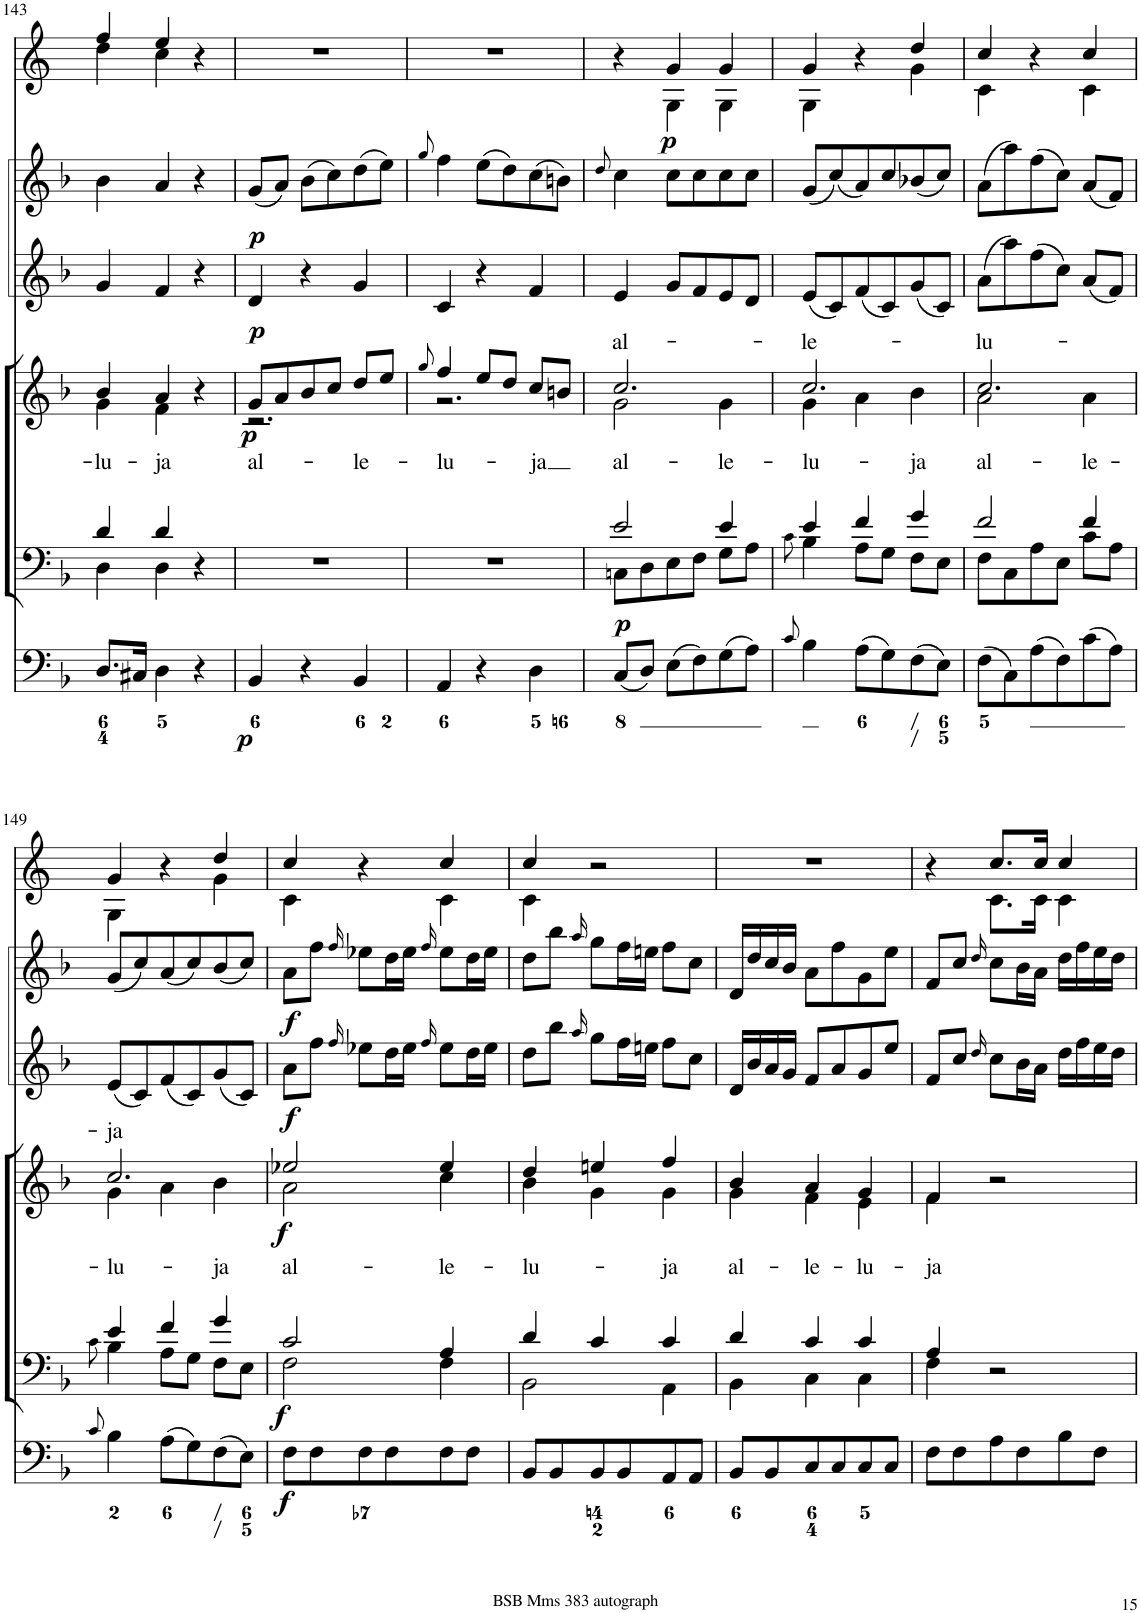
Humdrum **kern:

**kern	**dynam	**kern	**dynam	**kern	**text	**dynam	**kern	**dynam	**kern	**dynam	**kern	**dynam
*part6	*part6	*part5	*part5	*part4	*part4	*part4	*part3	*part3	*part2	*part2	*part1	*part1
*staff6	*staff6	*staff5	*staff5	*staff4	*staff4	*staff4	*staff3	*staff3	*staff2	*staff2	*staff1	*staff1
*I"Organ	*	*I"Voice	*	*I"Voice	*	*	*I"Violin	*	*I"Violini	*	*I"Corni in F	*
*	*	*	*	*	*	*	*I'Vln	*	*I'Vln	*	*	*
!!LO:PB:g=z
*clefF4	*	*clefF4	*	*clefG2	*	*	*clefG2	*	*clefG2	*	*clefG2	*
*	*	*	*	*	*	*	*	*	*	*	*Trd4c7	*
*k[b-]	*	*k[b-]	*	*k[b-]	*	*	*k[b-]	*	*k[b-]	*	*k[]	*
*M3/4	*	*M3/4	*	*M3/4	*	*	*M3/4	*	*M3/4	*	*M3/4	*
=143	=143	=143	=143	=143	=143	=143	=143	=143	=143	=143	=143	=143
*	*	*^	*	*	*	*	*	*	*	*	*	*
!	!	!	!	!	!	!LO:LY:b	!	!	!	!	!	!	!
*	*	*	*	*	*^	*	*	*	*	*	*	*^	*
8.D/L	.	4d/	4D\	.	4b-/	4g\	-lu-	.	4g/	.	4b-\	.	4ff/	4dd\	.
16C#X/Jk	.	.	.	.	.	.	.	.	.	.	.	.	.	.	.
!	!	!	!	!	!	!	!LO:LY:b	!	!	!	!	!	!	!	!
4D\	.	4d/	4D\	.	4a/	4f\	-ja	.	4f/	.	4a/	.	4ee/	4cc\	.
4r	.	4r	4ryy	.	4r	4ryy	.	.	4r	.	4r	.	4r	4ryy	.
=144	=144	=144	=144	=144	=144	=144	=144	=144	=144	=144	=144	=144	=144	=144	=144
!	!LO:DY:b	!	!	!	!	!	!LO:LY:b	!LO:DY:b	!	!LO:DY:b	!	!LO:DY:b	!	!	!
*	*	*v	*v	*	*	*	*	*	*	*	*	*	*v	*v	*
4BB-/	p	2.r	.	8g/L	2.r	al-	p	4d/	p	(8g/L	p	2.r	.
.	.	.	.	8a/	.	.	.	.	.	8a/J)	.	.	.
4r	.	.	.	8b-/	.	.	.	4r	.	(8b-\L	.	.	.
.	.	.	.	8cc/J	.	.	.	.	.	8cc\)	.	.	.
!	!	!	!	!	!	!LO:LY:b	!	!	!	!	!	!	!
4BB-/	.	.	.	8dd/L	.	-le-	.	4g/	.	(8dd\	.	.	.
.	.	.	.	8ee/J	.	.	.	.	.	8ee\J)	.	.	.
=145	=145	=145	=145	=145	=145	=145	=145	=145	=145	=145	=145	=145	=145
.	.	.	.	8qgg/	.	.	.	.	.	8qgg/	.	.	.
!	!	!	!	!	!	!LO:LY:b	!	!	!	!	!	!	!
4AA/	.	2.r	.	4ff/	2.r	-lu-	.	4c/	.	4ff\	.	2.r	.
4r	.	.	.	8ee/L	.	.	.	4r	.	(8ee\L	.	.	.
.	.	.	.	8dd/J	.	.	.	.	.	8dd\)	.	.	.
!	!	!	!	!	!	!LO:LY:b	!	!	!	!	!	!	!
4D\	.	.	.	8cc/L	.	-ja	.	4f/	.	(8cc\	.	.	.
.	.	.	.	8bn/J	.	.	.	.	.	8bn\J)	.	.	.
=146	=146	=146	=146	=146	=146	=146	=146	=146	=146	=146	=146	=146	=146
.	.	.	.	.	.	.	.	.	.	8qdd/	.	.	.
*	*	*^	*	*	*	*	*	*	*	*	*	*	*
!	!	!	!	!	!	!	!LO:LY:a	!	!	!	!	!	!	!
!	!	!	!	!LO:DY:b	!	!	!LO:LY:b	!	!	!	!	!	!	!
*	*	*	*	*	*	*	*	*	*	*	*	*	*^	*
(8C/L	.	2e/	8Cn\L	p	2.cc/	2g\	al-	.	4e/	.	4cc\	.	4r	4ryy	.
8D/J)	.	.	8D\	.	.	.	.	.	.	.	.	.	.	.	.
!	!	!	!	!	!	!	!	!	!	!	!	!	!	!	!LO:DY:b
(8E\L	.	.	8E\	.	.	.	.	.	8g/L	.	8cc\L	.	4g/	4G\	p
8F\)	.	.	8F\J	.	.	.	.	.	8f/	.	8cc\	.	.	.	.
!	!	!	!	!	!	!	!LO:LY:b	!	!	!	!	!	!	!	!
(8G\	.	4e/	8G\L	.	.	4g\	-le-	.	8e/	.	8cc\	.	4g/	4G\	.
8A\J)	.	.	8A\J	.	.	.	.	.	8d/J	.	8cc\J	.	.	.	.
=147	=147	=147	=147	=147	=147	=147	=147	=147	=147	=147	=147	=147	=147	=147	=147
8qc/	.	.	8qc\	.	.	.	.	.	.	.	.	.	.	.	.
!	!	!	!	!	!	!	!LO:LY:a	!	!	!	!	!	!	!	!
!	!	!	!	!	!	!	!LO:LY:b	!	!	!	!	!	!	!	!
4B-\	.	4e/	4B-\	.	2.cc/	4g\	-lu-	.	(8e/L	.	(8g/L	.	4g/	4G\	.
.	.	.	.	.	.	.	.	.	8c/)	.	(8cc/)	.	.	.	.
(8A\L	.	4f/	8A\L	.	.	4a\	.	.	(8f/	.	8a/)	.	4r	4ryy	.
8G\)	.	.	8G\J	.	.	.	.	.	8c/)	.	8cc/	.	.	.	.
!	!	!	!	!	!	!	!LO:LY:b	!	!	!	!	!	!	!	!
(8F\	.	4g/	8F\L	.	.	4b-\	-ja	.	(8g/	.	(8b-X/	.	4dd/	4g\	.
8E\J)	.	.	8E\J	.	.	.	.	.	8c/J)	.	8cc/J)	.	.	.	.
=148	=148	=148	=148	=148	=148	=148	=148	=148	=148	=148	=148	=148	=148	=148	=148
!	!	!	!	!	!	!	!LO:LY:a	!	!	!	!	!	!	!	!
!	!	!	!	!	!	!	!LO:LY:b	!	!	!	!	!	!	!	!
(8F\L	.	2f/	8F\L	.	2.cc/	2a\	al-	.	(8a\L	.	(8a\L	.	4cc/	4c\	.
8C\)	.	.	8C\	.	.	.	.	.	8aa\)	.	8aa\)	.	.	.	.
(8A\	.	.	8A\	.	.	.	.	.	(8ff\	.	(8ff\	.	4r	4ryy	.
8F\)	.	.	8E\J	.	.	.	.	.	8cc\J)	.	8cc\J)	.	.	.	.
!	!	!	!	!	!	!	!LO:LY:b	!	!	!	!	!	!	!	!
(8c\	.	4f/	8c\L	.	.	4a\	-le-	.	(8a/L	.	(8a/L	.	4cc/	4c\	.
8A\J)	.	.	8A\J	.	.	.	.	.	8f/J)	.	8f/J)	.	.	.	.
!!LO:LB:g=z	!!
=149	=149	=149	=149	=149	=149	=149	=149	=149	=149	=149	=149	=149	=149	=149	=149
8qc/	.	.	8qc\	.	.	.	.	.	.	.	.	.	.	.	.
!	!	!	!	!	!	!	!LO:LY:a	!	!	!	!	!	!	!	!
!	!	!	!	!	!	!	!LO:LY:b	!	!	!	!	!	!	!	!
4B-\	.	4e/	4B-\	.	2.cc/	4g\	-lu-	.	(8e/L	.	(8g/L	.	4g/	4G\	.
.	.	.	.	.	.	.	.	.	8c/)	.	8cc/)	.	.	.	.
(8A\L	.	4f/	8A\L	.	.	4a\	.	.	(8f/	.	(8a/	.	4r	4ryy	.
8G\)	.	.	8G\J	.	.	.	.	.	8c/)	.	8cc/)	.	.	.	.
!	!	!	!	!	!	!	!LO:LY:b	!	!	!	!	!	!	!	!
(8F\	.	4g/	8F\L	.	.	4b-\	-ja	.	(8g/	.	(8b-/	.	4dd/	4g\	.
8E\J)	.	.	8E\J	.	.	.	.	.	8c/J)	.	8cc/J)	.	.	.	.
=150	=150	=150	=150	=150	=150	=150	=150	=150	=150	=150	=150	=150	=150	=150	=150
!	!LO:DY:b	!	!	!LO:DY:b	!	!	!LO:LY:b	!LO:DY:b	!	!LO:DY:b	!	!LO:DY:b	!	!	!
8F\L	f	2c/	2F\	f	2ee-X/	2a\	al-	f	8a\L	f	8a\L	f	4cc/	4c\	.
8F\	.	.	.	.	.	.	.	.	8ff\J	.	8ff\J	.	.	.	.
.	.	.	.	.	.	.	.	.	16qff/	.	16qff/	.	.	.	.
8F\	.	.	.	.	.	.	.	.	8ee-X\L	.	8ee-X\L	.	4r	4ryy	.
8F\	.	.	.	.	.	.	.	.	16dd\L	.	16dd\L	.	.	.	.
.	.	.	.	.	.	.	.	.	16ee-\JJ	.	16ee-\JJ	.	.	.	.
.	.	.	.	.	.	.	.	.	16qff/	.	16qff/	.	.	.	.
!	!	!	!	!	!	!	!LO:LY:b	!	!	!	!	!	!	!	!
8F\	.	4A/	4F\	.	4ee-/	4cc\	-le-	.	8ee-\L	.	8ee-\L	.	4cc/	4c\	.
8F\J	.	.	.	.	.	.	.	.	16dd\L	.	16dd\L	.	.	.	.
.	.	.	.	.	.	.	.	.	16ee-\JJ	.	16ee-\JJ	.	.	.	.
=151	=151	=151	=151	=151	=151	=151	=151	=151	=151	=151	=151	=151	=151	=151	=151
!	!	!	!	!	!	!	!LO:LY:b	!	!	!	!	!	!	!	!
8BB-/L	.	4d/	2BB-\	.	4dd/	4b-\	-lu-	.	8dd\L	.	8dd\L	.	4cc/	4c\	.
8BB-/	.	.	.	.	.	.	.	.	8bb-\J	.	8bb-\J	.	.	.	.
.	.	.	.	.	.	.	.	.	16qaa/	.	16qaa/	.	.	.	.
8BB-/	.	4c/	.	.	4een/	4g\	.	.	8gg\L	.	8gg\L	.	2r	2ryy	.
8BB-/	.	.	.	.	.	.	.	.	16ff\L	.	16ff\L	.	.	.	.
.	.	.	.	.	.	.	.	.	16een\JJ	.	16een\JJ	.	.	.	.
!	!	!	!	!	!	!	!LO:LY:b	!	!	!	!	!	!	!	!
8AA/	.	4c/	4AA\	.	4ff/	4g\	-ja	.	8ff\L	.	8ff\L	.	.	.	.
8AA/J	.	.	.	.	.	.	.	.	8cc\J	.	8cc\J	.	.	.	.
*	*	*	*	*	*	*	*	*	*	*	*	*	*v	*v	*
=152	=152	=152	=152	=152	=152	=152	=152	=152	=152	=152	=152	=152	=152	=152
!	!	!	!	!	!	!	!LO:LY:b	!	!	!	!	!	!	!
8BB-/L	.	4d/	4BB-\	.	4b-/	4g\	al-	.	16d/LL	.	16d/LL	.	2.r	.
.	.	.	.	.	.	.	.	.	16b-/	.	16dd/	.	.	.
8BB-/	.	.	.	.	.	.	.	.	16a/	.	16cc/	.	.	.
.	.	.	.	.	.	.	.	.	16g/JJ	.	16b-/JJ	.	.	.
!	!	!	!	!	!	!	!LO:LY:b	!	!	!	!	!	!	!
8C/	.	4c/	4C\	.	4a/	4f\	-le-	.	8f/L	.	8a\L	.	.	.
8C/	.	.	.	.	.	.	.	.	8a/	.	8ff\	.	.	.
!	!	!	!	!	!	!	!LO:LY:b	!	!	!	!	!	!	!
8C/	.	4c/	4C\	.	4g/	4e\	-lu-	.	8g/	.	8g\	.	.	.
8C/J	.	.	.	.	.	.	.	.	8ee/J	.	8ee\J	.	.	.
=153	=153	=153	=153	=153	=153	=153	=153	=153	=153	=153	=153	=153	=153	=153
!	!	!	!	!	!	!	!LO:LY:b	!	!	!	!	!	!	!
*	*	*	*	*	*	*	*	*	*	*	*	*	*^	*
8F\L	.	4A/	4F\	.	4f/	4f\	-ja	.	8f/L	.	8f/L	.	4r	4ryy	.
8F\	.	.	.	.	.	.	.	.	8cc/J	.	8cc/J	.	.	.	.
.	.	.	.	.	.	.	.	.	16qdd/	.	16qdd/	.	.	.	.
8A\	.	2r	2ryy	.	2r	2ryy	.	.	8cc\L	.	8cc\L	.	8.cc/L	8.c\L	.
8F\	.	.	.	.	.	.	.	.	16b-\L	.	16b-\L	.	.	.	.
.	.	.	.	.	.	.	.	.	16a\JJ	.	16a\JJ	.	16cc/Jk	16c\Jk	.
8B-\	.	.	.	.	.	.	.	.	16dd\LL	.	16dd\LL	.	4cc/	4c\	.
.	.	.	.	.	.	.	.	.	16ff\	.	16ff\	.	.	.	.
8F\J	.	.	.	.	.	.	.	.	16ee\	.	16ee\	.	.	.	.
.	.	.	.	.	.	.	.	.	16dd\JJ	.	16dd\JJ	.	.	.	.
*	*	*v	*v	*	*	*	*	*	*	*	*	*	*v	*v	*
*	*	*	*	*v	*v	*	*	*	*	*	*	*	*
=	=	=	=	=	=	=	=	=	=	=	=	=
*-	*-	*-	*-	*-	*-	*-	*-	*-	*-	*-	*-	*-
